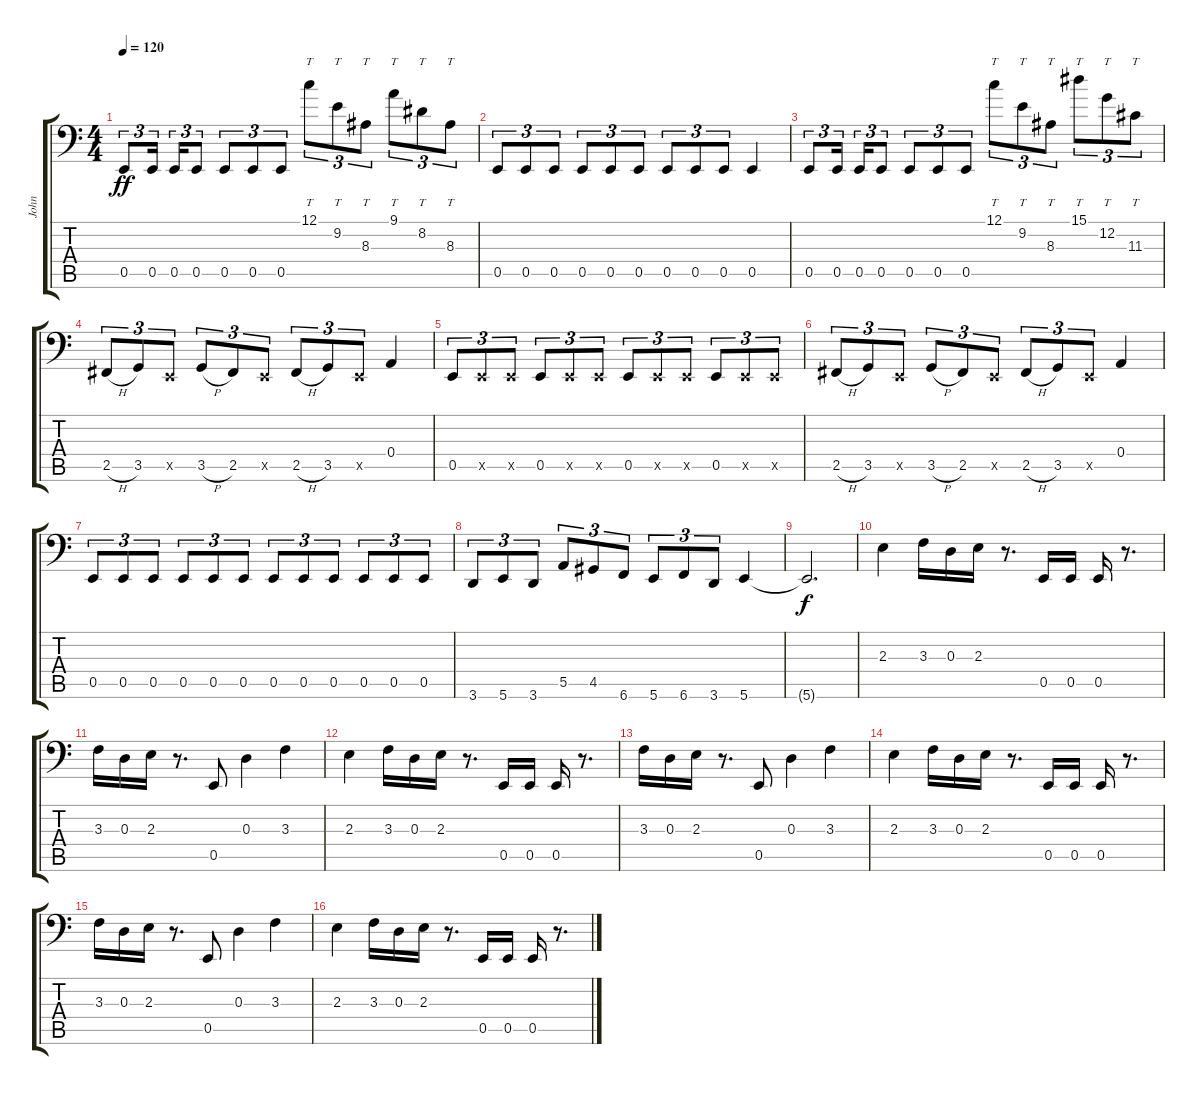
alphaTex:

\track ("John" "John") {instrument electricbassfinger}
\staff {score tabs}
\tuning (C3 G2 D2 A1 E1 B0) {hide}
\ts (4 4)
\tempo 120
\clef f4
\ks c
0.5.8{tu (3 2) dy ff} 0.5.16{tu (3 2) beam splitsecondary} 0.5.16{tu (3 2)} 0.5.8{tu (3 2)} 0.5.8{tu (3 2)} 0.5.8{tu (3 2)} 0.5.8{tu (3 2)} 12.1.8{tt tu (3 2)} 9.2.8{tt tu (3 2)} 8.3.8{tt tu (3 2)} 9.1.8{tt tu (3 2)} 8.2.8{tt tu (3 2)} 8.3.8{tt tu (3 2)} |
0.5.8{tu (3 2)} 0.5.8{tu (3 2)} 0.5.8{tu (3 2)} 0.5.8{tu (3 2)} 0.5.8{tu (3 2)} 0.5.8{tu (3 2)} 0.5.8{tu (3 2)} 0.5.8{tu (3 2)} 0.5.8{tu (3 2)} 0.5.4 |
0.5.8{tu (3 2)} 0.5.16{tu (3 2) beam splitsecondary} 0.5.16{tu (3 2)} 0.5.8{tu (3 2)} 0.5.8{tu (3 2)} 0.5.8{tu (3 2)} 0.5.8{tu (3 2)} 12.1.8{tt tu (3 2)} 9.2.8{tt tu (3 2)} 8.3.8{tt tu (3 2)} 15.1.8{tt tu (3 2)} 12.2.8{tt tu (3 2)} 11.3.8{tt tu (3 2)} |
2.5{h}.8{tu (3 2)} 3.5.8{tu (3 2)} 0.5{x}.8{tu (3 2)} 3.5{h}.8{tu (3 2)} 2.5.8{tu (3 2)} 0.5{x}.8{tu (3 2)} 2.5{h}.8{tu (3 2)} 3.5.8{tu (3 2)} 0.5{x}.8{tu (3 2)} 0.4.4 |
0.5.8{tu (3 2)} 0.5{x}.8{tu (3 2)} 0.5{x}.8{tu (3 2)} 0.5.8{tu (3 2)} 0.5{x}.8{tu (3 2)} 0.5{x}.8{tu (3 2)} 0.5.8{tu (3 2)} 0.5{x}.8{tu (3 2)} 0.5{x}.8{tu (3 2)} 0.5.8{tu (3 2)} 0.5{x}.8{tu (3 2)} 0.5{x}.8{tu (3 2)} |
2.5{h}.8{tu (3 2)} 3.5.8{tu (3 2)} 0.5{x}.8{tu (3 2)} 3.5{h}.8{tu (3 2)} 2.5.8{tu (3 2)} 0.5{x}.8{tu (3 2)} 2.5{h}.8{tu (3 2)} 3.5.8{tu (3 2)} 0.5{x}.8{tu (3 2)} 0.4.4 |
0.5.8{tu (3 2)} 0.5.8{tu (3 2)} 0.5.8{tu (3 2)} 0.5.8{tu (3 2)} 0.5.8{tu (3 2)} 0.5.8{tu (3 2)} 0.5.8{tu (3 2)} 0.5.8{tu (3 2)} 0.5.8{tu (3 2)} 0.5.8{tu (3 2)} 0.5.8{tu (3 2)} 0.5.8{tu (3 2)} |
3.6.8{tu (3 2)} 5.6.8{tu (3 2)} 3.6.8{tu (3 2)} 5.5.8{tu (3 2)} 4.5.8{tu (3 2)} 6.6.8{tu (3 2)} 5.6.8{tu (3 2)} 6.6.8{tu (3 2)} 3.6.8{tu (3 2)} 5.6.4 |
5.6{t}.2{d dy f} |
2.3.4 3.3.16 0.3.16 2.3.16 r.8{d} 0.5.16 0.5.16 0.5.16 r.8{d} |
3.3.16 0.3.16 2.3.16 r.8{d} 0.5.8 0.3.4 3.3.4 |
2.3.4 3.3.16 0.3.16 2.3.16 r.8{d} 0.5.16 0.5.16 0.5.16 r.8{d} |
3.3.16 0.3.16 2.3.16 r.8{d} 0.5.8 0.3.4 3.3.4 |
2.3.4 3.3.16 0.3.16 2.3.16 r.8{d} 0.5.16 0.5.16 0.5.16 r.8{d} |
3.3.16 0.3.16 2.3.16 r.8{d} 0.5.8 0.3.4 3.3.4 |
2.3.4 3.3.16 0.3.16 2.3.16 r.8{d} 0.5.16 0.5.16 0.5.16 r.8{d}
